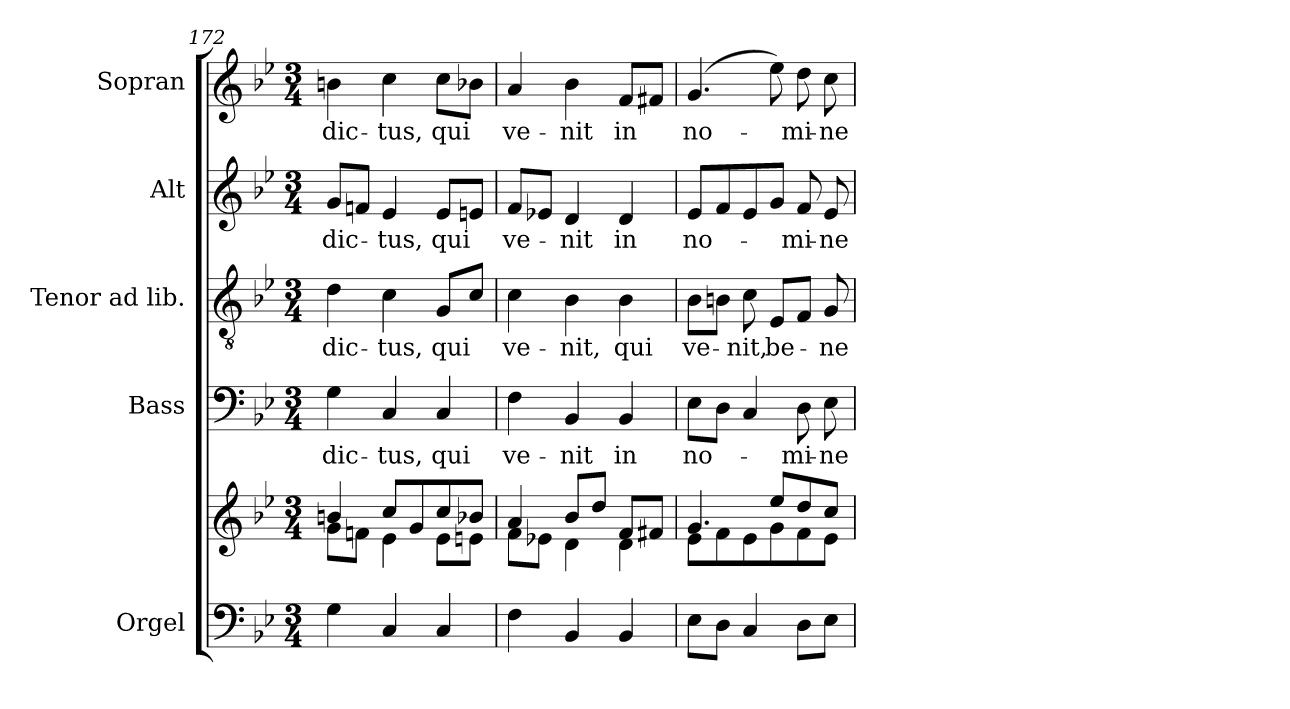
**kern	**kern	**kern	**text	**kern	**text	**kern	**text	**kern	**text
*part5	*part5	*part4	*part4	*part3	*part3	*part2	*part2	*part1	*part1
*staff6	*staff5	*staff4	*staff4	*staff3	*staff3	*staff2	*staff2	*staff1	*staff1
*I"Orgel	*	*I"Bass	*	*I"Tenor ad lib.	*	*I"Alt	*	*I"Sopran	*
*I'Org.	*	*I'B	*	*I'T	*	*I'A	*	*I'S	*
!!LO:LB:g=z
*clefF4	*clefG2	*clefF4	*	*clefGv2	*	*clefG2	*	*clefG2	*
*k[b-e-]	*k[b-e-]	*k[b-e-]	*	*k[b-e-]	*	*k[b-e-]	*	*k[b-e-]	*
*B-:	*B-:	*B-:	*	*B-:	*	*B-:	*	*B-:	*
*M3/4	*M3/4	*M3/4	*	*M3/4	*	*M3/4	*	*M3/4	*
=172	=172	=172	=172	=172	=172	=172	=172	=172	=172
*	*^	*	*	*	*	*	*	*	*
!	!	!	!	!LO:LY:b	!	!LO:LY:b	!	!LO:LY:b	!	!LO:LY:b
4G\	4bn/	8g\L	4G\	-dic-	4d\	-dic-	8g/L	-dic-	4bn\	-dic-
.	.	8fn\J	.	.	.	.	8fn/J	.	.	.
!	!	!	!	!LO:LY:b	!	!LO:LY:b	!	!LO:LY:b	!	!LO:LY:b
4C/	8cc/L	4e-\	4C/	-tus,	4c\	-tus,	4e-/	-tus,	4cc\	-tus,
.	8g/	.	.	.	.	.	.	.	.	.
!	!	!	!	!LO:LY:b	!	!LO:LY:b	!	!LO:LY:b	!	!LO:LY:b
4C/	8cc/	8e-\L	4C/	qui	8G/L	qui	8e-/L	qui	8cc\L	qui
.	8b-X/J	8en\J	.	.	8c/J	.	8en/J	.	8b-X\J	.
=173	=173	=173	=173	=173	=173	=173	=173	=173	=173	=173
!	!	!	!	!LO:LY:b	!	!LO:LY:b	!	!LO:LY:b	!	!LO:LY:b
4F\	4a/	8f\L	4F\	ve-	4c\	ve-	8f/L	ve-	4a/	ve-
.	.	8e-X\J	.	.	.	.	8e-X/J	.	.	.
!	!	!	!	!LO:LY:b	!	!LO:LY:b	!	!LO:LY:b	!	!LO:LY:b
4BB-/	8b-/L	4d\	4BB-/	-nit	4B-\	-nit,	4d/	-nit	4b-\	-nit
.	8dd/J	.	.	.	.	.	.	.	.	.
!	!	!	!	!LO:LY:b	!	!LO:LY:b	!	!LO:LY:b	!	!LO:LY:b
4BB-/	8f/L	4d\	4BB-/	in	4B-\	qui	4d/	in	8f/L	in
.	8f#X/J	.	.	.	.	.	.	.	8f#X/J	.
=174	=174	=174	=174	=174	=174	=174	=174	=174	=174	=174
!	!	!	!	!LO:LY:b	!	!LO:LY:b	!	!LO:LY:b	!	!LO:LY:b
8E-\L	4.g/	8e-\L	8E-\L	no-	8B-\L	ve-	8e-/L	no-	(4.g/	no-
8D\J	.	8f\	8D\J	.	8Bn\J	.	8f/	.	.	.
!	!	!	!	!	!	!LO:LY:b	!	!	!	!
4C/	.	8e-\	4C/	.	8c\	-nit,	8e-/	.	.	.
!	!	!	!	!	!	!LO:LY:b	!	!	!	!
.	8ee-/L	8g\	.	.	8E-/L	be-	8g/J	.	8ee-\)	.
!	!	!	!	!LO:LY:b	!	!	!	!LO:LY:b	!	!LO:LY:b
8D\L	8dd/	8f\	8D\	-mi-	8F/J	.	8f/	-mi-	8dd\	-mi-
!	!	!	!	!LO:LY:b	!	!LO:LY:b	!	!LO:LY:b	!	!LO:LY:b
8E-\J	8cc/J	8e-\J	8E-\	-ne	8G/	-ne-	8e-/	-ne	8cc\	-ne
*	*v	*v	*	*	*	*	*	*	*	*
=	=	=	=	=	=	=	=	=	=
*-	*-	*-	*-	*-	*-	*-	*-	*-	*-
